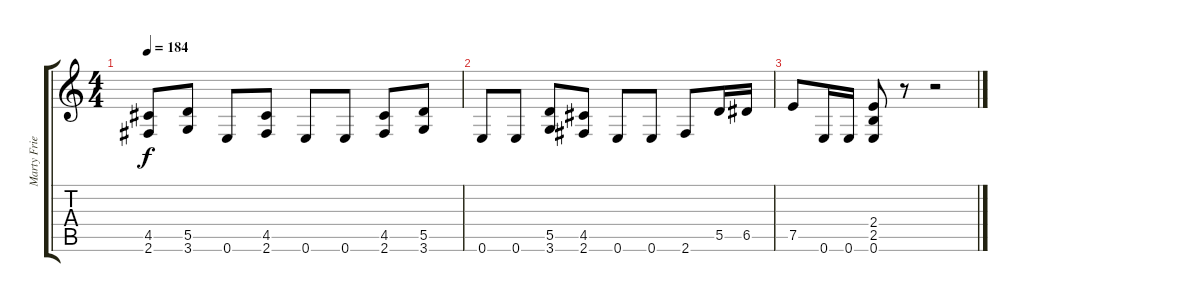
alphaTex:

\track ("Marty Friedman" "Marty Frie") {instrument distortionguitar}
\staff {score tabs}
\tuning (E4 B3 G3 D3 A2 E2) {hide}
\ts (4 4)
\tempo 184
\clef g2
\ks c
(4.5 2.6).8{dy f} (5.5 3.6).8 0.6.8 (4.5 2.6).8 0.6.8 0.6.8 (4.5 2.6).8 (5.5 3.6).8 |
0.6.8 0.6.8 (5.5 3.6).8 (4.5 2.6).8 0.6.8 0.6.8 2.6.8 5.5.16 6.5.16 |
7.5.8 0.6.16 0.6.16 (2.4 2.5 0.6).8 r.8 r.2
